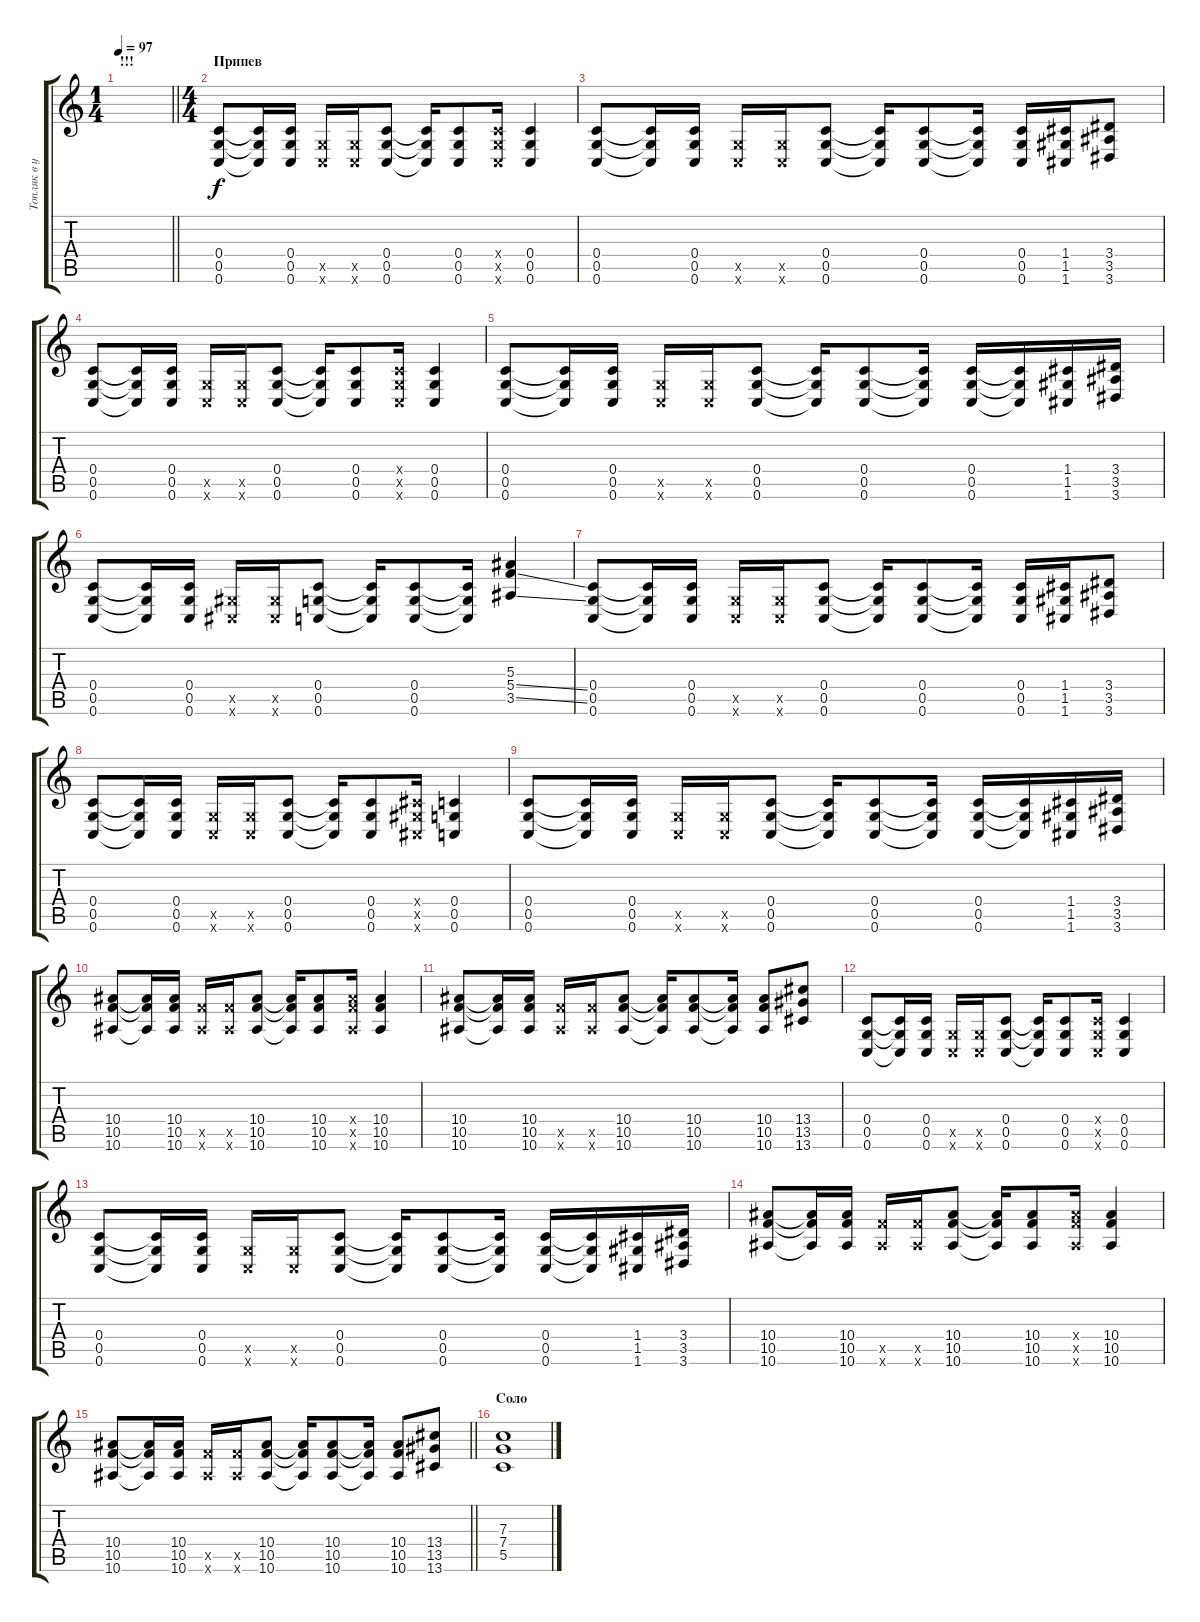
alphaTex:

\track ("Топляк в ушах :)" "Топляк в у") {instrument distortionguitar}
\staff {score tabs}
\tuning (D4 A3 F3 C3 G2 C2) {hide}
\ts (1 4)
\section ("" "!!!")
\tempo 97
\clef g2
\barLineRight lightlight
\ks c
|
\ts (4 4)
\section ("" "Припев")
(0.4 0.5 0.6).8{instrument distortionguitar} (0.4{t} 0.5{t} 0.6{t}).16 (0.4 0.5 0.6).16 (0.5{x} 0.6{x}).16 (0.5{x} 0.6{x}).16 (0.4 0.5 0.6).8 (0.4{t} 0.5{t} 0.6{t}).16 (0.4 0.5 0.6).8 (0.4{x} 0.5{x} 0.6{x}).16 (0.4 0.5 0.6).4 |
(0.4 0.5 0.6).8 (0.4{t} 0.5{t} 0.6{t}).16 (0.4 0.5 0.6).16 (0.5{x} 0.6{x}).16 (0.5{x} 0.6{x}).16 (0.4 0.5 0.6).8 (0.4{t} 0.5{t} 0.6{t}).16 (0.4 0.5 0.6).8 (0.4{t} 0.5{t} 0.6{t}).16 (0.4 0.5 0.6).16 (1.4 1.5 1.6).16 (3.4 3.5 3.6).8 |
(0.4 0.5 0.6).8 (0.4{t} 0.5{t} 0.6{t}).16 (0.4 0.5 0.6).16 (0.5{x} 0.6{x}).16 (0.5{x} 0.6{x}).16 (0.4 0.5 0.6).8 (0.4{t} 0.5{t} 0.6{t}).16 (0.4 0.5 0.6).8 (0.4{x} 0.5{x} 0.6{x}).16 (0.4 0.5 0.6).4 |
(0.4 0.5 0.6).8 (0.4{t} 0.5{t} 0.6{t}).16 (0.4 0.5 0.6).16 (0.5{x} 0.6{x}).16 (0.5{x} 0.6{x}).16 (0.4 0.5 0.6).8 (0.4{t} 0.5{t} 0.6{t}).16 (0.4 0.5 0.6).8 (0.4{t} 0.5{t} 0.6{t}).16 (0.4 0.5 0.6).16 (0.4{t} 0.5{t} 0.6{t}).16 (1.4 1.5 1.6).16 (3.4 3.5 3.6).16 |
(0.4 0.5 0.6).8 (0.4{t} 0.5{t} 0.6{t}).16 (0.4 0.5 0.6).16 (1.5{x} 1.6{x}).16 (1.5{x} 1.6{x}).16 (0.4 0.5 0.6).8 (0.4{t} 0.5{t} 0.6{t}).16 (0.4 0.5 0.6).8 (0.4{t} 0.5{t} 0.6{t}).16 (5.3 5.4{ss} 3.5{ss}).4 |
(0.4 0.5 0.6).8 (0.4{t} 0.5{t} 0.6{t}).16 (0.4 0.5 0.6).16 (0.5{x} 0.6{x}).16 (0.5{x} 0.6{x}).16 (0.4 0.5 0.6).8 (0.4{t} 0.5{t} 0.6{t}).16 (0.4 0.5 0.6).8 (0.4{t} 0.5{t} 0.6{t}).16 (0.4 0.5 0.6).16 (1.4 1.5 1.6).16 (3.4 3.5 3.6).8 |
(0.4 0.5 0.6).8 (0.4{t} 0.5{t} 0.6{t}).16 (0.4 0.5 0.6).16 (0.5{x} 0.6{x}).16 (0.5{x} 0.6{x}).16 (0.4 0.5 0.6).8 (0.4{t} 0.5{t} 0.6{t}).16 (0.4 0.5 0.6).8 (1.4{x} 1.5{x} 1.6{x}).16 (0.4 0.5 0.6).4 |
(0.4 0.5 0.6).8 (0.4{t} 0.5{t} 0.6{t}).16 (0.4 0.5 0.6).16 (0.5{x} 0.6{x}).16 (0.5{x} 0.6{x}).16 (0.4 0.5 0.6).8 (0.4{t} 0.5{t} 0.6{t}).16 (0.4 0.5 0.6).8 (0.4{t} 0.5{t} 0.6{t}).16 (0.4 0.5 0.6).16 (0.4{t} 0.5{t} 0.6{t}).16 (1.4 1.5 1.6).16 (3.4 3.5 3.6).16 |
(10.4 10.5 10.6).8 (10.4{t} 10.5{t} 10.6{t}).16 (10.4 10.5 10.6).16 (10.5{x} 10.6{x}).16 (10.5{x} 10.6{x}).16 (10.4 10.5 10.6).8 (10.4{t} 10.5{t} 10.6{t}).16 (10.4 10.5 10.6).8 (10.4{x} 10.5{x} 10.6{x}).16 (10.4 10.5 10.6).4 |
(10.4 10.5 10.6).8 (10.4{t} 10.5{t} 10.6{t}).16 (10.4 10.5 10.6).16 (10.5{x} 10.6{x}).16 (10.5{x} 10.6{x}).16 (10.4 10.5 10.6).8 (10.4{t} 10.5{t} 10.6{t}).16 (10.4 10.5 10.6).8 (10.4{t} 10.5{t} 10.6{t}).16 (10.4 10.5 10.6).8 (13.4 13.5 13.6).8 |
(0.4 0.5 0.6).8 (0.4{t} 0.5{t} 0.6{t}).16 (0.4 0.5 0.6).16 (0.5{x} 0.6{x}).16 (0.5{x} 0.6{x}).16 (0.4 0.5 0.6).8 (0.4{t} 0.5{t} 0.6{t}).16 (0.4 0.5 0.6).8 (0.4{x} 0.5{x} 0.6{x}).16 (0.4 0.5 0.6).4 |
(0.4 0.5 0.6).8 (0.4{t} 0.5{t} 0.6{t}).16 (0.4 0.5 0.6).16 (0.5{x} 0.6{x}).16 (0.5{x} 0.6{x}).16 (0.4 0.5 0.6).8 (0.4{t} 0.5{t} 0.6{t}).16 (0.4 0.5 0.6).8 (0.4{t} 0.5{t} 0.6{t}).16 (0.4 0.5 0.6).16 (0.4{t} 0.5{t} 0.6{t}).16 (1.4 1.5 1.6).16 (3.4 3.5 3.6).16 |
(10.4 10.5 10.6).8 (10.4{t} 10.5{t} 10.6{t}).16 (10.4 10.5 10.6).16 (10.5{x} 10.6{x}).16 (10.5{x} 10.6{x}).16 (10.4 10.5 10.6).8 (10.4{t} 10.5{t} 10.6{t}).16 (10.4 10.5 10.6).8 (10.4{x} 10.5{x} 10.6{x}).16 (10.4 10.5 10.6).4 |
\barLineRight lightlight
(10.4 10.5 10.6).8 (10.4{t} 10.5{t} 10.6{t}).16 (10.4 10.5 10.6).16 (10.5{x} 10.6{x}).16 (10.5{x} 10.6{x}).16 (10.4 10.5 10.6).8 (10.4{t} 10.5{t} 10.6{t}).16 (10.4 10.5 10.6).8 (10.4{t} 10.5{t} 10.6{t}).16 (10.4 10.5 10.6).8 (13.4 13.5 13.6).8 |
\section ("" "Соло")
(7.3 7.4 5.5).1
